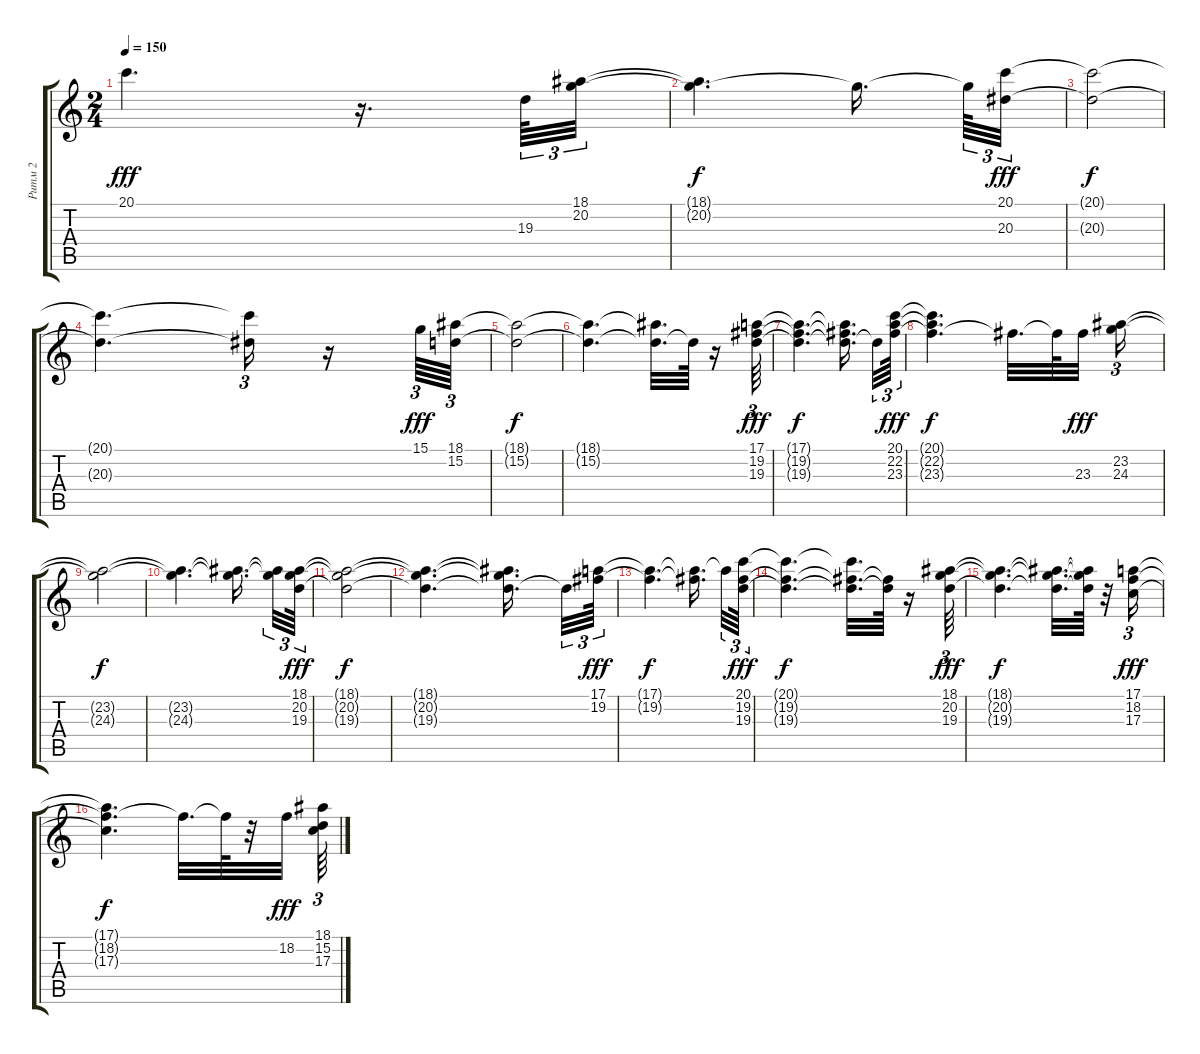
\track ("Ритм 2" "Ритм 2") {instrument synthstrings1}
\staff {score tabs}
\tuning (E4 B3 G3 D3 A2 E2) {hide}
\ts (2 4)
\tempo 150
\clef g2
\ks c
20.1.4{d dy fff} r.16{d} 19.3.64{tu (3 2)} (18.1 20.2).32{tu (3 2)} |
(18.1{t} 20.2{t}).4{d dy f} 20.2{t}.16{d beam splitsecondary} 20.2{t}.64{tu (3 2)} (20.1 20.3).32{tu (3 2) dy fff} |
(20.1{t} 20.3{t}).2{dy f} |
(20.1{t} 20.3{t}).4{d} (20.1{t} 20.3{t}).16{tu (3 2)} r.16 15.1.64{tu (3 2) dy fff} (18.1 15.2).64{tu (3 2)} |
(18.1{t} 15.2{t}).2{dy f} |
(18.1{t} 15.2{t}).4{d} (18.1{t} 15.2{t}).32{d} 15.2{t}.64 r.16 (17.1 19.2 19.3).64{tu (3 2) dy fff} |
(17.1{t} 19.2{t} 19.3{t}).4{d dy f} (17.1{t} 19.2{t} 19.3{t}).16{d beam splitsecondary} 19.3{t}.32{tu (3 2)} (20.1 22.2 23.3).64{tu (3 2) dy fff} |
(20.1{t} 22.2{t} 23.3{t}).4{d dy f} 23.3{t}.32{d} 23.3{t}.64 23.3.32{dy fff beam splitsecondary} (23.2 24.3).16{tu (3 2)} |
(23.2{t} 24.3{t}).2{dy f} |
(23.2{t} 24.3{t}).4{d} (23.2{t} 24.3{t}).16{d beam splitsecondary} (23.2{t} 24.3{t}).32{tu (3 2)} (18.1 20.2 19.3).64{tu (3 2) dy fff} |
(18.1{t} 20.2{t} 19.3{t}).2{dy f} |
(18.1{t} 20.2{t} 19.3{t}).4{d} (18.1{t} 20.2{t} 19.3{t}).16{d beam splitsecondary} 19.3{t}.32{tu (3 2)} (17.1 19.2).64{tu (3 2) dy fff} |
(17.1{t} 19.2{t}).4{d dy f} (17.1{t} 19.2{t}).16{d beam splitsecondary} 17.1{t}.32{tu (3 2)} (20.1 19.2 19.3).64{tu (3 2) dy fff} |
(20.1{t} 19.2{t} 19.3{t}).4{d dy f} (20.1{t} 19.2{t} 19.3{t}).32{d} (19.2{t} 19.3{t}).64 r.16 (18.1 20.2 19.3).64{tu (3 2) dy fff} |
(18.1{t} 20.2{t} 19.3{t}).4{d dy f} (18.1{t} 20.2{t} 19.3{t}).32{d} (18.1{t} 20.2{t} 19.3{t}).64 r.32 (17.1 18.2 17.3).16{tu (3 2) dy fff} |
(17.1{t} 18.2{t} 17.3{t}).4{d dy f} 18.2{t}.32{d} 18.2{t}.64 r.32 18.2.32{dy fff} (18.1 15.2 17.3).64{tu (3 2)}
